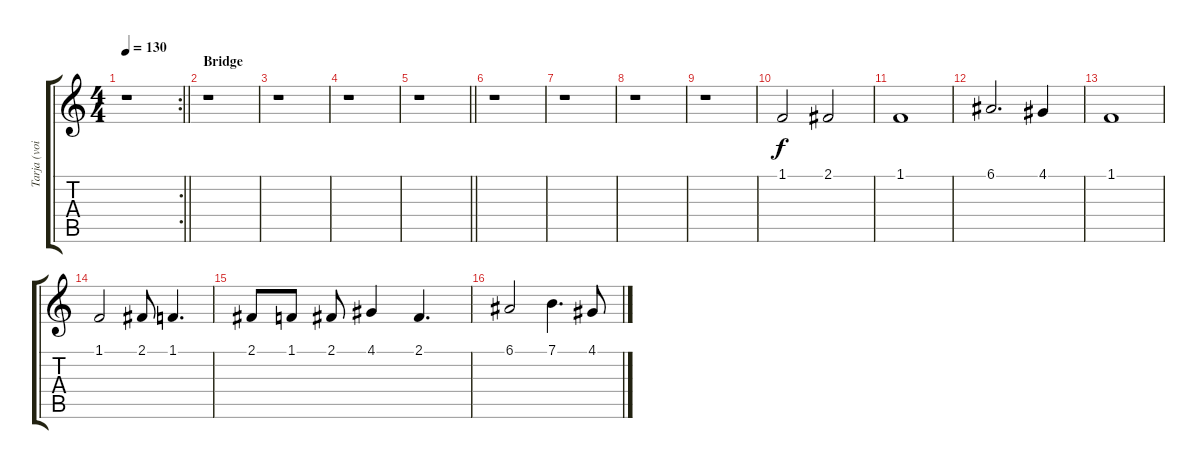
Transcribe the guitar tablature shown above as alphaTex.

\track ("Tarja (voice 1)" "Tarja (voi") {instrument trumpet}
\staff {score tabs}
\tuning (E4 B3 G3 D3 A2 E2) {hide}
\rc 2
\ts (4 4)
\tempo 130
\clef g2
\barLineRight lightlight
\ks c
r.1{dy f} |
\section ("" "Bridge")
r.1 |
r.1 |
r.1 |
\barLineRight lightlight
r.1 |
r.1 |
r.1 |
r.1 |
r.1 |
1.1.2 2.1.2 |
1.1.1 |
6.1.2{d} 4.1.4 |
1.1.1 |
1.1.2 2.1.8 1.1.4{d} |
2.1.8 1.1.8 2.1.8 4.1.4 2.1.4{d} |
6.1.2 7.1.4{d} 4.1.8
